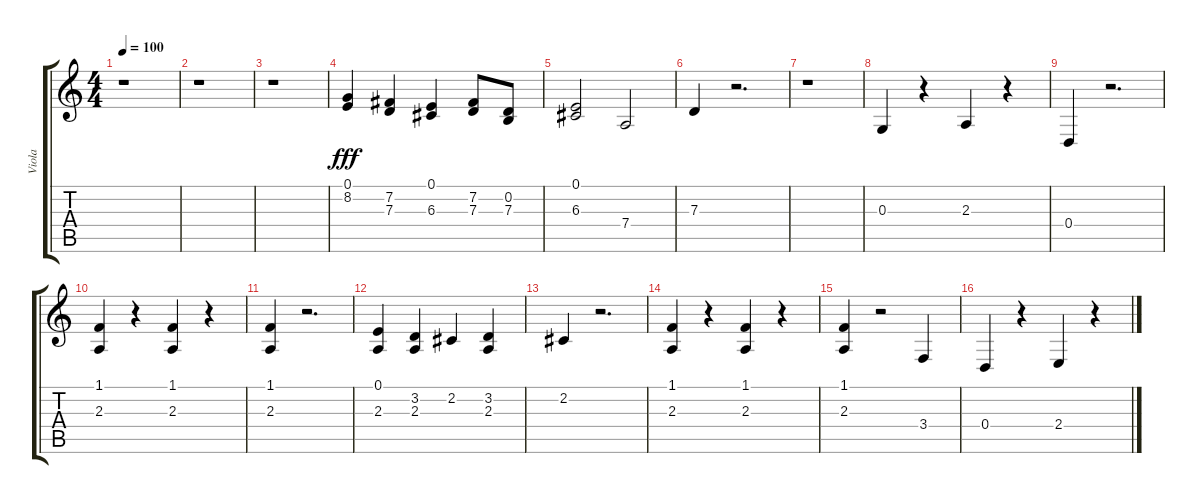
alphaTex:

\track ("Viola" "Viola") {instrument stringensemble1}
\staff {score tabs}
\tuning (E4 B3 G3 D3 A2 E2) {hide}
\ts (4 4)
\tempo 100
\clef g2
\ks c
r.1{dy fff} |
r.1 |
r.1 |
(0.1 8.2).4 (7.2 7.3).4 (0.1 6.3).4 (7.2 7.3).8 (0.2 7.3).8 |
(0.1 6.3).2 7.4.2 |
7.3.4 r.2{d} |
r.1 |
0.3.4 r.4 2.3.4 r.4 |
0.4.4 r.2{d} |
(1.1 2.3).4 r.4 (1.1 2.3).4 r.4 |
(1.1 2.3).4 r.2{d} |
(0.1 2.3).4 (3.2 2.3).4 2.2.4 (3.2 2.3).4 |
2.2.4 r.2{d} |
(1.1 2.3).4 r.4 (1.1 2.3).4 r.4 |
(1.1 2.3).4 r.2 3.4.4 |
0.4.4 r.4 2.4.4 r.4
